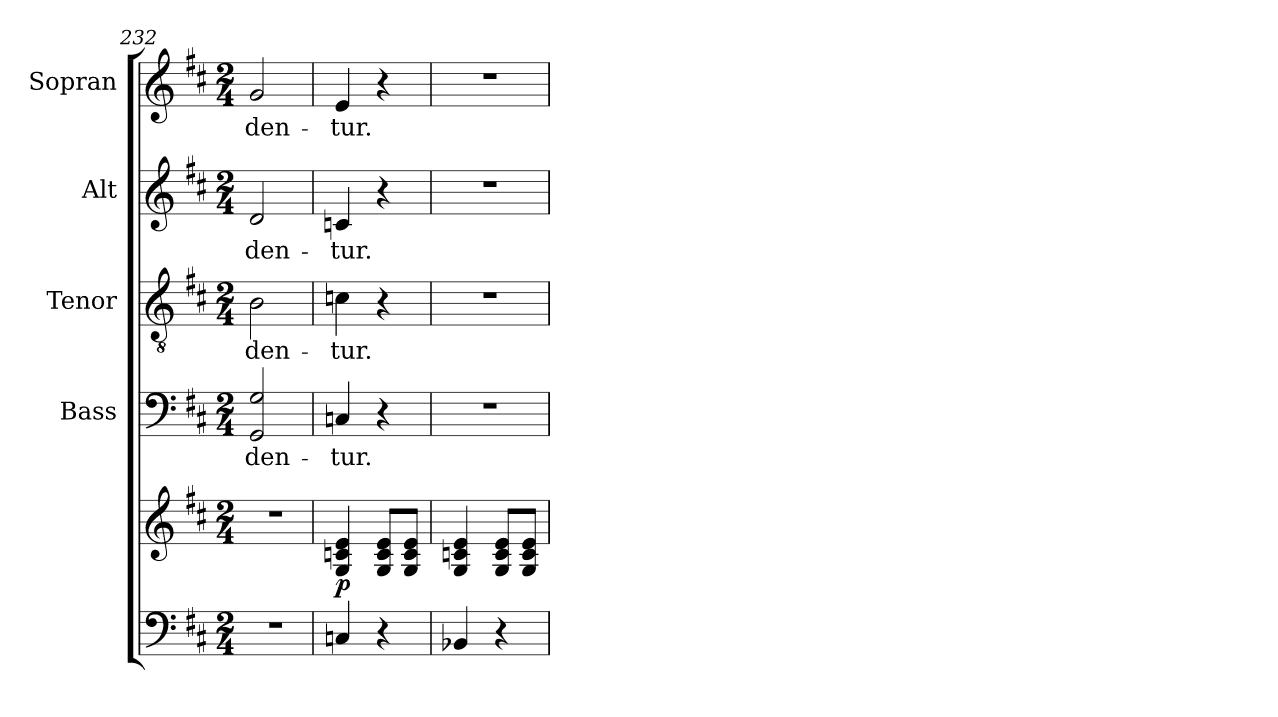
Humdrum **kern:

**kern	**kern	**dynam	**kern	**text	**kern	**text	**kern	**text	**kern	**text
*part5	*part5	*part5	*part4	*part4	*part3	*part3	*part2	*part2	*part1	*part1
*staff6	*staff5	*staff5/6	*staff4	*staff4	*staff3	*staff3	*staff2	*staff2	*staff1	*staff1
*	*	*	*I"Bass	*	*I"Tenor	*	*I"Alt	*	*I"Sopran	*
*	*	*	*I'B.	*	*I'T.	*	*I'A.	*	*I'S.	*
*clefF4	*clefG2	*	*clefF4	*	*clefGv2	*	*clefG2	*	*clefG2	*
*k[f#c#]	*k[f#c#]	*	*k[f#c#]	*	*k[f#c#]	*	*k[f#c#]	*	*k[f#c#]	*
*D:	*D:	*	*D:	*	*D:	*	*D:	*	*D:	*
*M2/4	*M2/4	*	*M2/4	*	*M2/4	*	*M2/4	*	*M2/4	*
=232	=232	=232	=232	=232	=232	=232	=232	=232	=232	=232
!	!	!	!	!LO:LY:b	!	!LO:LY:b	!	!LO:LY:b	!	!LO:LY:b
2r	2r	.	2GG/ 2G/	-den-	2B\	-den-	2d/	-den-	2g/	-den-
=233	=233	=233	=233	=233	=233	=233	=233	=233	=233	=233
!	!	!LO:DY:b	!	!LO:LY:b	!	!LO:LY:b	!	!LO:LY:b	!	!LO:LY:b
4Cn/	4G/ 4cn/ 4e/	p	4Cn/	-tur.	4cn\	-tur.	4cn/	-tur.	4e/	-tur.
4r	8G/ 8c/ 8e/L	.	4r	.	4r	.	4r	.	4r	.
.	8G/ 8c/ 8e/J	.	.	.	.	.	.	.	.	.
=234	=234	=234	=234	=234	=234	=234	=234	=234	=234	=234
4BB-X/	4G/ 4cn/ 4e/	.	2r	.	2r	.	2r	.	2r	.
4r	8G/ 8c/ 8e/L	.	.	.	.	.	.	.	.	.
.	8G/ 8c/ 8e/J	.	.	.	.	.	.	.	.	.
=	=	=	=	=	=	=	=	=	=	=
*-	*-	*-	*-	*-	*-	*-	*-	*-	*-	*-
